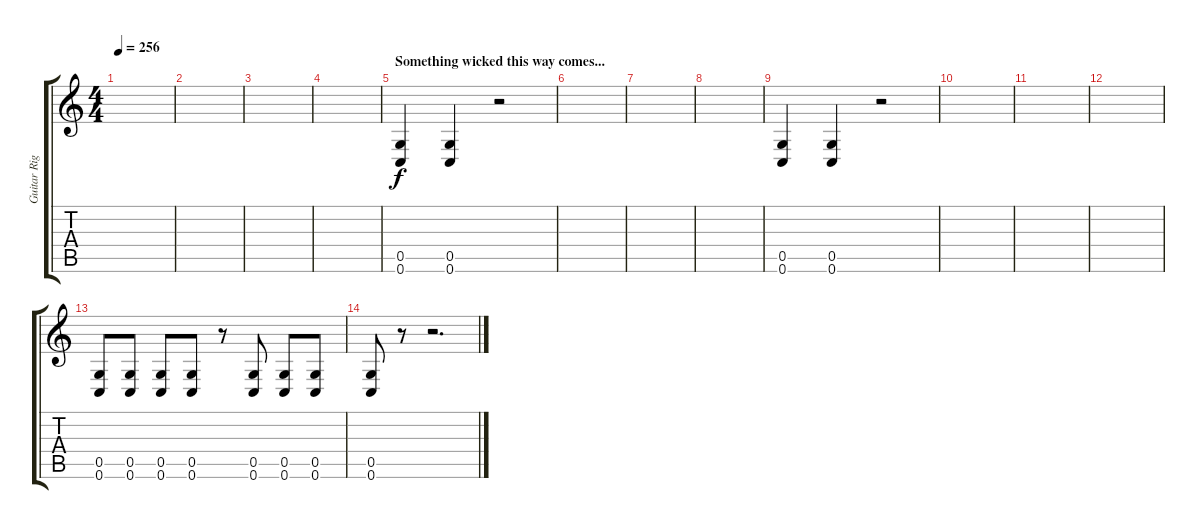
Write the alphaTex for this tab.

\track ("Guitar Right" "Guitar Rig") {instrument overdrivenguitar}
\staff {score tabs}
\tuning (D4 A3 F3 C3 G2 C2) {hide}
\ts (4 4)
\tempo 256
\clef g2
\ks c
|
|
|
|
\section ("" "Something wicked this way comes...")
(0.5 0.6).4 (0.5 0.6).4 r.2 |
|
|
|
(0.5 0.6).4 (0.5 0.6).4 r.2 |
|
|
|
(0.5 0.6).8 (0.5 0.6).8 (0.5 0.6).8 (0.5 0.6).8 r.8 (0.5 0.6).8 (0.5 0.6).8 (0.5 0.6).8 |
(0.5 0.6).8 r.8 r.2{d}
